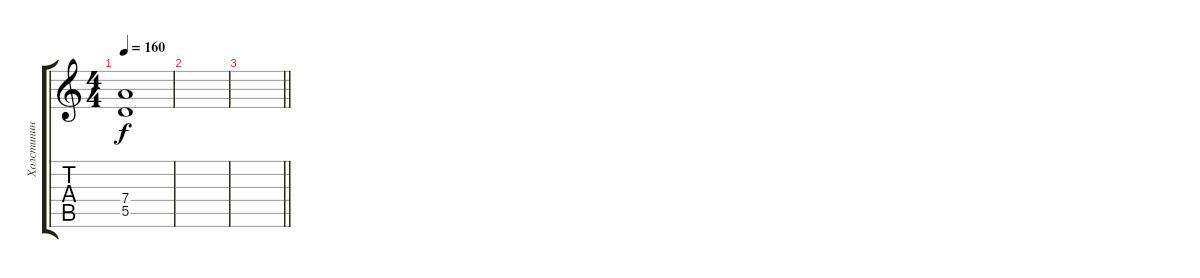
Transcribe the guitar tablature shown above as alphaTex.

\track ("Холстинин" "Холстинин") {instrument overdrivenguitar}
\staff {score tabs}
\tuning (E4 B3 G3 D3 A2 E2) {hide}
\ts (4 4)
\tempo 160
\clef g2
\ks c
(7.4 5.5).1{dy f} |
|
\barLineRight lightlight
